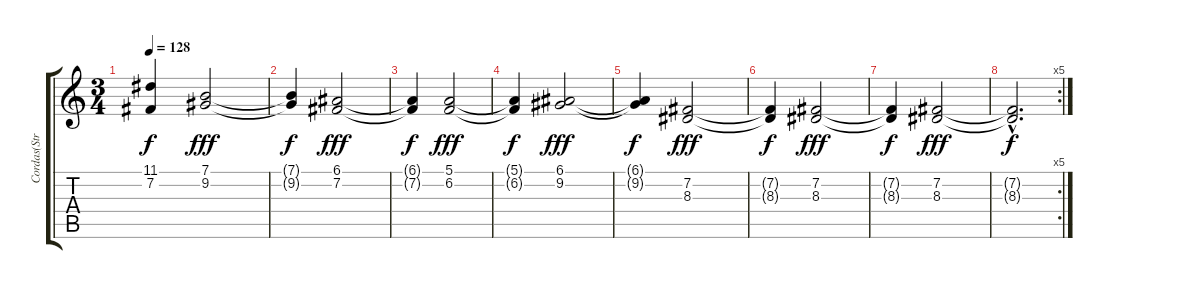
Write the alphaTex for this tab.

\track ("Cordas(Strings)" "Cordas(Str") {instrument pizzicatostrings}
\staff {score tabs}
\tuning (E4 B3 G3 D3 A2 E2) {hide}
\ts (3 4)
\tempo 128
\clef g2
\ks c
(11.1{t} 7.2{t}).4{dy f} (7.1 9.2).2{dy fff} |
(7.1{t} 9.2{t}).4{dy f} (6.1 7.2).2{dy fff} |
(6.1{t} 7.2{t}).4{dy f} (5.1 6.2).2{dy fff} |
(5.1{t} 6.2{t}).4{dy f} (6.1 9.2).2{dy fff} |
(6.1{t} 9.2{t}).4{dy f} (7.2 8.3).2{dy fff} |
(7.2{t} 8.3{t}).4{dy f} (7.2 8.3).2{dy fff} |
(7.2{t} 8.3{t}).4{dy f} (7.2 8.3).2{dy fff} |
\rc 5
(7.2{hac t} 8.3{hac t}).2{d dy f}
